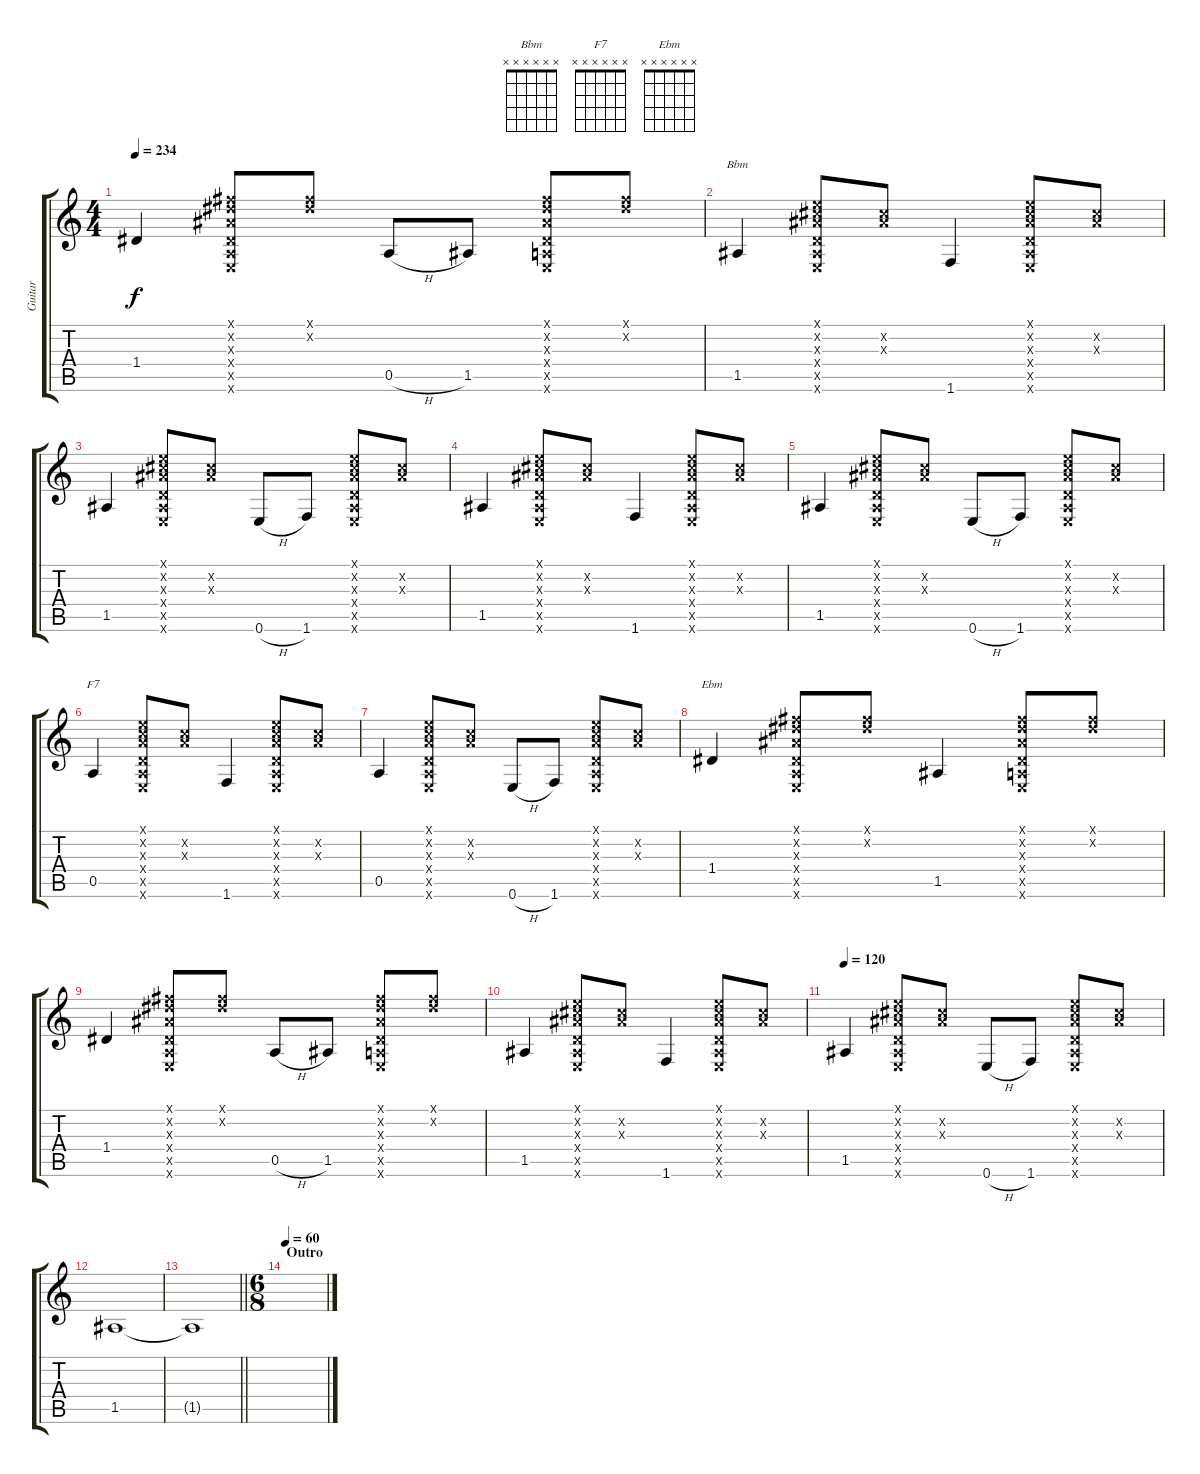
\track ("Guitar" "Guitar") {instrument acousticguitarnylon}
\staff {score tabs}
\tuning (E4 B3 G3 D3 A2 E2) {hide}
\chord ("Bbm" x x x x x x)
\chord ("F7" x x x x x x)
\chord ("Ebm" x x x x x x)
\ts (4 4)
\tempo 234
\clef g2
\ks c
1.4.4{dy f} (2.1{x} 4.2{x} 3.3{x} 1.4{x} 0.5{x} 0.6{x}).8 (2.1{x} 4.2{x}).8 0.5{h}.8 1.5.8 (2.1{x} 4.2{x} 3.3{x} 1.4{x} 0.5{x} 0.6{x}).8 (2.1{x} 4.2{x}).8 |
1.5.4{ch "Bbm"} (0.1{x} 2.2{x} 3.3{x} 0.4{x} 1.5{x} 0.6{x}).8 (2.2{x} 3.3{x}).8 1.6.4 (0.1{x} 2.2{x} 3.3{x} 0.4{x} 1.5{x} 0.6{x}).8 (2.2{x} 3.3{x}).8 |
1.5.4 (0.1{x} 2.2{x} 3.3{x} 0.4{x} 1.5{x} 0.6{x}).8 (2.2{x} 3.3{x}).8 0.6{h}.8 1.6.8 (0.1{x} 2.2{x} 3.3{x} 0.4{x} 1.5{x} 0.6{x}).8 (2.2{x} 3.3{x}).8 |
1.5.4 (0.1{x} 2.2{x} 3.3{x} 0.4{x} 1.5{x} 0.6{x}).8 (2.2{x} 3.3{x}).8 1.6.4 (0.1{x} 2.2{x} 3.3{x} 0.4{x} 1.5{x} 0.6{x}).8 (2.2{x} 3.3{x}).8 |
1.5.4 (0.1{x} 2.2{x} 3.3{x} 0.4{x} 1.5{x} 0.6{x}).8 (2.2{x} 3.3{x}).8 0.6{h}.8 1.6.8 (0.1{x} 2.2{x} 3.3{x} 0.4{x} 1.5{x} 0.6{x}).8 (2.2{x} 3.3{x}).8 |
0.5.4{ch "F7"} (0.1{x} 1.2{x} 2.3{x} 0.4{x} 0.5{x} 0.6{x}).8 (1.2{x} 2.3{x}).8 1.6.4 (0.1{x} 1.2{x} 2.3{x} 0.4{x} 0.5{x} 0.6{x}).8 (1.2{x} 2.3{x}).8 |
0.5.4 (0.1{x} 1.2{x} 2.3{x} 0.4{x} 0.5{x} 0.6{x}).8 (1.2{x} 2.3{x}).8 0.6{h}.8 1.6.8 (0.1{x} 1.2{x} 2.3{x} 0.4{x} 0.5{x} 0.6{x}).8 (1.2{x} 2.3{x}).8 |
1.4.4{ch "Ebm"} (2.1{x} 4.2{x} 3.3{x} 1.4{x} 0.5{x} 0.6{x}).8 (2.1{x} 4.2{x}).8 1.5.4 (2.1{x} 4.2{x} 3.3{x} 1.4{x} 0.5{x} 0.6{x}).8 (2.1{x} 4.2{x}).8 |
1.4.4 (2.1{x} 4.2{x} 3.3{x} 1.4{x} 0.5{x} 0.6{x}).8 (2.1{x} 4.2{x}).8 0.5{h}.8 1.5.8 (2.1{x} 4.2{x} 3.3{x} 1.4{x} 0.5{x} 0.6{x}).8 (2.1{x} 4.2{x}).8 |
1.5.4 (0.1{x} 2.2{x} 3.3{x} 0.4{x} 1.5{x} 0.6{x}).8 (2.2{x} 3.3{x}).8 1.6.4 (0.1{x} 2.2{x} 3.3{x} 0.4{x} 1.5{x} 0.6{x}).8 (2.2{x} 3.3{x}).8 |
\tempo 120
1.5.4 (0.1{x} 2.2{x} 3.3{x} 0.4{x} 1.5{x} 0.6{x}).8 (2.2{x} 3.3{x}).8 0.6{h}.8 1.6.8 (0.1{x} 2.2{x} 3.3{x} 0.4{x} 1.5{x} 0.6{x}).8 (2.2{x} 3.3{x}).8 |
1.5.1 |
\barLineRight lightlight
1.5{t}.1 |
\ts (6 8)
\section ("" "Outro")
\tempo 60
